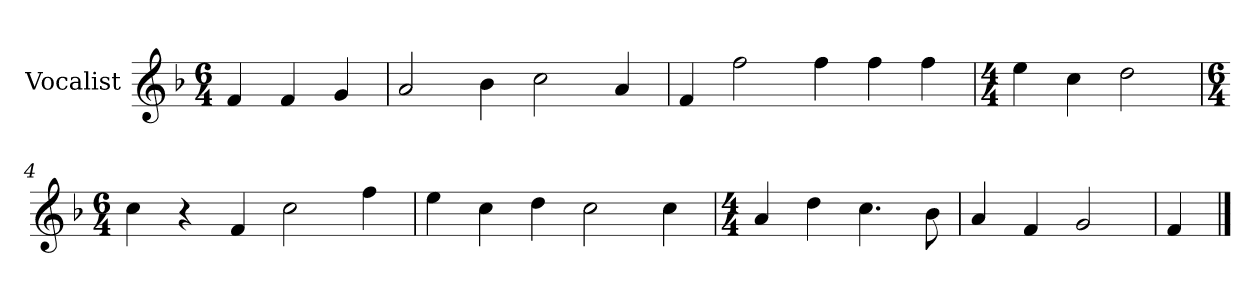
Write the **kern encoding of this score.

**kern
*part1
*staff1
*I"Vocalist
*k[b-]
*F:
*M6/4
=
4f
4f
4g
=1
2a
4b-
2cc
4a
=2
4f
2ff
4ff
4ff
4ff
=3
*M4/4
4ee
4cc
2dd
=4
*M6/4
4cc
4r
4f
2cc
4ff
=5
4ee
4cc
4dd
2cc
4cc
=6
*M4/4
4a
4dd
4.cc
8b-
=7
4a
4f
2g
=8
4f
==
*-
